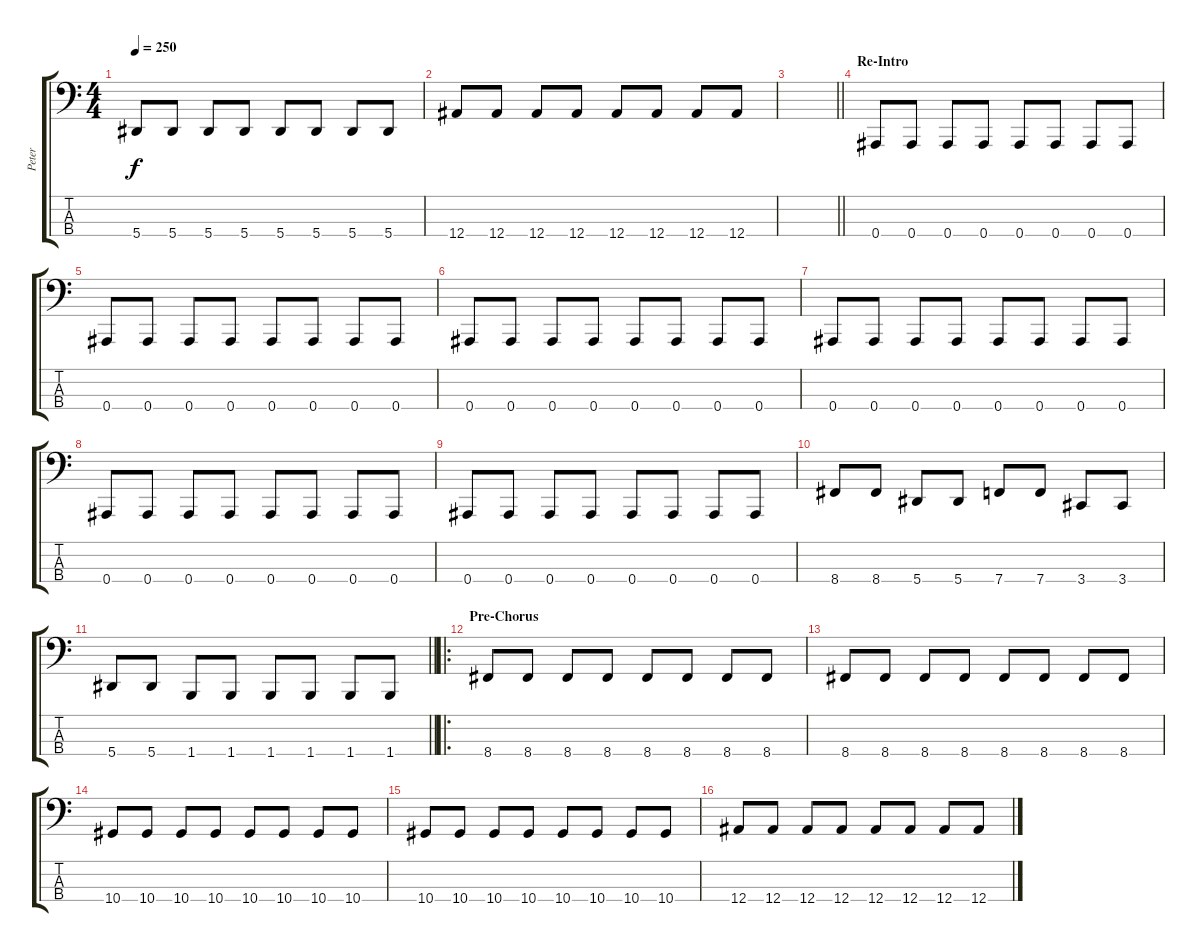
\track ("Peter" "Peter") {instrument electricbassfinger}
\staff {score tabs}
\tuning (Eb2 Bb1 F1 Bb0) {hide}
\ts (4 4)
\tempo 250
\clef f4
\ks c
5.4.8{dy f} 5.4.8 5.4.8 5.4.8 5.4.8 5.4.8 5.4.8 5.4.8 |
12.4.8 12.4.8 12.4.8 12.4.8 12.4.8 12.4.8 12.4.8 12.4.8 |
\barLineRight lightlight
|
\section ("" "Re-Intro")
0.4.8 0.4.8 0.4.8 0.4.8 0.4.8 0.4.8 0.4.8 0.4.8 |
0.4.8 0.4.8 0.4.8 0.4.8 0.4.8 0.4.8 0.4.8 0.4.8 |
0.4.8 0.4.8 0.4.8 0.4.8 0.4.8 0.4.8 0.4.8 0.4.8 |
0.4.8 0.4.8 0.4.8 0.4.8 0.4.8 0.4.8 0.4.8 0.4.8 |
0.4.8 0.4.8 0.4.8 0.4.8 0.4.8 0.4.8 0.4.8 0.4.8 |
0.4.8 0.4.8 0.4.8 0.4.8 0.4.8 0.4.8 0.4.8 0.4.8 |
8.4.8 8.4.8 5.4.8 5.4.8 7.4.8 7.4.8 3.4.8 3.4.8 |
\barLineRight lightlight
5.4.8 5.4.8 1.4.8 1.4.8 1.4.8 1.4.8 1.4.8 1.4.8 |
\ro
\section ("" "Pre-Chorus")
8.4.8 8.4.8 8.4.8 8.4.8 8.4.8 8.4.8 8.4.8 8.4.8 |
8.4.8 8.4.8 8.4.8 8.4.8 8.4.8 8.4.8 8.4.8 8.4.8 |
10.4.8 10.4.8 10.4.8 10.4.8 10.4.8 10.4.8 10.4.8 10.4.8 |
10.4.8 10.4.8 10.4.8 10.4.8 10.4.8 10.4.8 10.4.8 10.4.8 |
12.4.8 12.4.8 12.4.8 12.4.8 12.4.8 12.4.8 12.4.8 12.4.8
